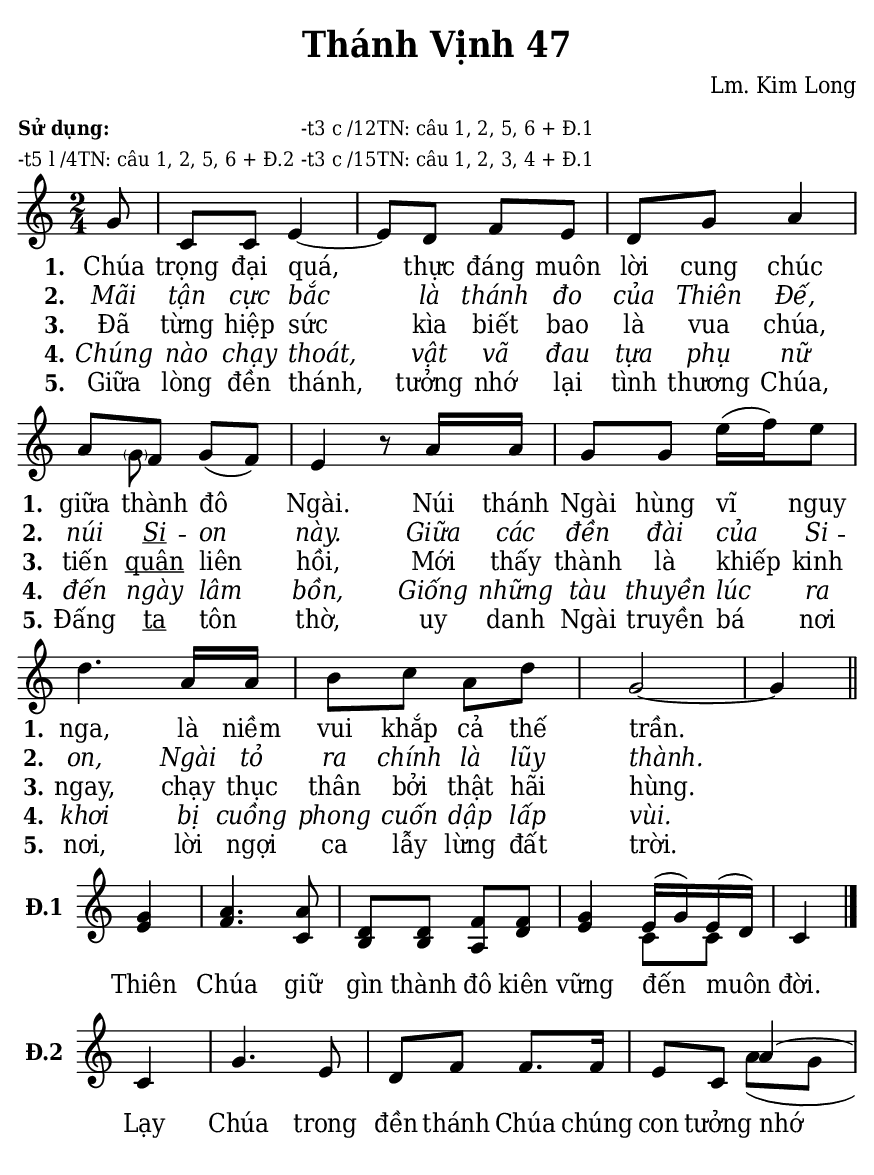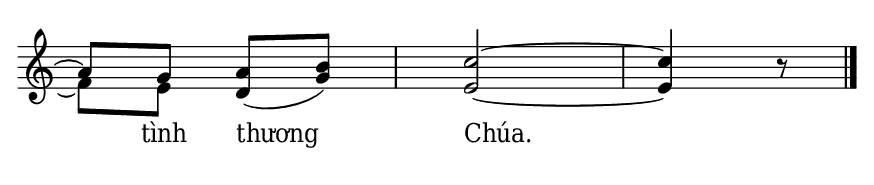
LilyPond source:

% Cài đặt chung
\version "2.22.1"
\include "english.ly"

\header {
  title = "Thánh Vịnh 47"
  composer = "Lm. Kim Long"
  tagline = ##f
}

% mã nguồn cho những chức năng chưa hỗ trợ trong phiên bản lilypond hiện tại
% cung cấp bởi cộng đồng lilypond khi gửi email đến lilypond-user@gnu.org
% in số phiên khúc trên mỗi dòng
#(define (add-grob-definition grob-name grob-entry)
     (set! all-grob-descriptions
           (cons ((@@ (lily) completize-grob-entry)
                  (cons grob-name grob-entry))
                 all-grob-descriptions)))

#(add-grob-definition
    'StanzaNumberSpanner
    `((direction . ,LEFT)
      (font-series . bold)
      (padding . 1.0)
      (side-axis . ,X)
      (stencil . ,ly:text-interface::print)
      (X-offset . ,ly:side-position-interface::x-aligned-side)
      (Y-extent . ,grob::always-Y-extent-from-stencil)
      (meta . ((class . Spanner)
               (interfaces . (font-interface
                              side-position-interface
                              stanza-number-interface
                              text-interface))))))

\layout {
    \context {
      \Global
      \grobdescriptions #all-grob-descriptions
    }
    \context {
      \Score
      \remove Stanza_number_align_engraver
      \consists
        #(lambda (context)
           (let ((texts '())
                 (syllables '()))
             (make-engraver
              (acknowledgers
               ((stanza-number-interface engraver grob source-engraver)
                  (set! texts (cons grob texts)))
               ((lyric-syllable-interface engraver grob source-engraver)
                  (set! syllables (cons grob syllables))))
              ((stop-translation-timestep engraver)
                 (for-each
                  (lambda (text)
                    (for-each
                     (lambda (syllable)
                       (ly:pointer-group-interface::add-grob
                        text
                        'side-support-elements
                        syllable))
                     syllables))
                  texts)
                 (set! syllables '())))))
    }
    \context {
      \Lyrics
      \remove Stanza_number_engraver
      \consists
        #(lambda (context)
           (let ((text #f)
                 (last-stanza #f))
             (make-engraver
              ((process-music engraver)
                 (let ((stanza (ly:context-property context 'stanza #f)))
                   (if (and stanza (not (equal? stanza last-stanza)))
                       (let ((column (ly:context-property context
'currentCommandColumn)))
                         (set! last-stanza stanza)
                         (if text
                             (ly:spanner-set-bound! text RIGHT column))
                         (set! text (ly:engraver-make-grob engraver
'StanzaNumberSpanner '()))
                         (ly:grob-set-property! text 'text stanza)
                         (ly:spanner-set-bound! text LEFT column)))))
              ((finalize engraver)
                 (if text
                     (let ((column (ly:context-property context
'currentCommandColumn)))
                       (ly:spanner-set-bound! text RIGHT column)))))))
      \override StanzaNumberSpanner.horizon-padding = 10000
    }
}

stanzaReminderOff =
  \temporary \override StanzaNumberSpanner.after-line-breaking =
     #(lambda (grob)
        ;; Can be replaced with (not (first-broken-spanner? grob)) in 2.23.
        (if (let ((siblings (ly:spanner-broken-into (ly:grob-original grob))))
              (and (pair? siblings)
                   (not (eq? grob (car siblings)))))
            (ly:grob-suicide! grob)))

stanzaReminderOn = \undo \stanzaReminderOff
% kết thúc mã nguồn

% Nhạc
nhacPhanMot = \relative c'' {
  \key c \major
  \time 2/4
  \partial 8 g8 |
  c, c e4 ~ |
  e8 d f e |
  d g a4 |
  a8
  <<
    {
      \voiceOne
      f8
    }
    \new Voice = "splitpart" {
      \voiceTwo
      \once \override NoteColumn.force-hshift = #-1
      \parenthesize
      g8
    }
  >>
  \oneVoice
  g8 (f) |
  e4 r8 a16 a |
  g8 g e'16 (f) e8 |
  d4. a16 a |
  b8 c a d |
  g,2 ~ |
  g4 \bar "||"
}

nhacPhanHai = \relative c'' {
  \key c \major
  \time 2/4
  \partial 4
  <<
    {
      g4 |
      a4. a8 |
      d, d f f |
      g4
    }
    {
      e4 |
      f4. c8 |
      b b a d |
      e4
    }
  >>
  <<
    {
      \voiceOne
      e16 (g) e (d)
    }
    \new Voice = "splitpart" {
      \voiceTwo
      c8 c
    }
  >>
  \oneVoice
  c4 \bar "|."
}

nhacPhanBa = \relative c' {
  \key c \major
  \time 2/4
  \partial 4 c4 |
  g'4. e8 |
  d f f8. f16 |
  e8 c
  <<
    {
      \voiceOne
      a'4 ~ |
      a8 g
    }
    \new Voice = "splitpart" {
      \voiceTwo
      \once \override NoteColumn.force-hshift = #-1
      a8 (g |
      f) e
    }
  >>
  \oneVoice
  <<
    {
      a8 (b) |
      c2 ~ |
      c4 r8 \bar "|."
    }
    {
      d, (g) |
      e2 ~ |
      e4 r8
    }
  >>
}

% Lời
loiPhanMot = \lyricmode {
  <<
    {
      \set stanza = "1."
      Chúa trọng đại quá, thực đáng muôn lời cung chúc giữa thành đô Ngài.
      Núi thánh Ngài hùng vĩ nguy nga, là niềm vui khắp cả thế trần.
    }
    \new Lyrics {
	    \set associatedVoice = "beSop"
	    \set stanza = "2."
      \override Lyrics.LyricText.font-shape = #'italic
      Mãi tận cực bắc là thánh đo của Thiên Đế,
      núi \markup { \underline "Si" } -- on này.
      Giữa các đền đài của Si -- on,
      Ngài tỏ ra chính là lũy thành.
    }
    \new Lyrics {
	    \set associatedVoice = "beSop"
	    \set stanza = "3."
      Đã từng hiệp sức kìa biết bao là vua chúa,
      tiến \markup { \underline "quân" } liên hồi,
      Mới thấy thành là khiếp kinh ngay,
      chạy thục thân bởi thật hãi hùng.
    }
    \new Lyrics {
	    \set associatedVoice = "beSop"
	    \set stanza = "4."
      \override Lyrics.LyricText.font-shape = #'italic
      Chúng nào chạy thoát, vật vã đau tựa phụ nữ đến ngày lâm bồn,
      Giống những tàu thuyền lúc ra khơi bị cuồng phong cuốn dập lấp vùi.
    }
    \new Lyrics {
	    \set associatedVoice = "beSop"
	    \set stanza = "5."
      Giữa lòng đền thánh, tưởng nhớ lại tình thương Chúa,
      Đấng \markup { \underline "ta" } tôn thờ,
      uy danh Ngài truyền bá nơi nơi,
      lời ngợi ca lẫy lừng đất trời.
    }
  >>
}

loiPhanHai = \lyricmode {
  Thiên Chúa giữ gìn thành đô kiên vững đến muôn đời.
}

loiPhanBa = \lyricmode {
  Lạy Chúa trong đền thánh Chúa chúng con tưởng nhớ tình thương Chúa.
}


% Dàn trang
\paper {
  #(set-paper-size "a5")
  top-margin = 3\mm
  bottom-margin = 3\mm
  left-margin = 3\mm
  right-margin = 3\mm
  indent = #0
  #(define fonts
	 (make-pango-font-tree "Deja Vu Serif Condensed"
	 		       "Deja Vu Serif Condensed"
			       "Deja Vu Serif Condensed"
			       (/ 20 20)))
  print-page-number = ##f
  ragged-bottom = ##t
}

\markup {
  \vspace #1
  %\fill-line {
    \column {
      \left-align {
        \line { \bold \small "Sử dụng:" }
        \line { \small "-t5 l /4TN: câu 1, 2, 5, 6 + Đ.2" }
      }
    }
    \column {
      \left-align {
        \line { \small "-t3 c /12TN: câu 1, 2, 5, 6 + Đ.1" }
        \line { \small "-t3 c /15TN: câu 1, 2, 3, 4 + Đ.1" }
      }
    }
  %}
}

\score {
  <<
    \new Staff <<
        \clef treble
        \new Voice = beSop {
          \nhacPhanMot
        }
      \new Lyrics \lyricsto beSop \loiPhanMot
    >>
  >>
  \layout {
    \override Lyrics.LyricSpace.minimum-distance = #1
    \override Score.BarNumber.break-visibility = ##(#f #f #f)
    \override Score.SpacingSpanner.uniform-stretching = ##t
    ragged-last = ##f
  }
}

\score {
  <<
    \new Staff \with {
      \remove "Time_signature_engraver"
      instrumentName = \markup { \bold "Đ.1" }} <<
        \clef treble
        \new Voice = beSop {
          \nhacPhanHai
        }
      \new Lyrics \lyricsto beSop \loiPhanHai
    >>
  >>
  \layout {
    indent = 10
    \override Lyrics.LyricSpace.minimum-distance = #0.6
    \override Score.BarNumber.break-visibility = ##(#f #f #f)
    \override Score.SpacingSpanner.uniform-stretching = ##t
    ragged-last = ##f
  }
}

\score {
  <<
    \new Staff \with {
      \remove "Time_signature_engraver"
      instrumentName = \markup { \bold "Đ.2" }} <<
        \clef treble
        \new Voice = beSop {
          \nhacPhanBa
        }
      \new Lyrics \lyricsto beSop \loiPhanBa
    >>
  >>
  \layout {
    indent = 10
    \override Lyrics.LyricSpace.minimum-distance = #0.45
    \override Score.BarNumber.break-visibility = ##(#f #f #f)
    \override Score.SpacingSpanner.uniform-stretching = ##t
    ragged-last = ##f
  }
}
